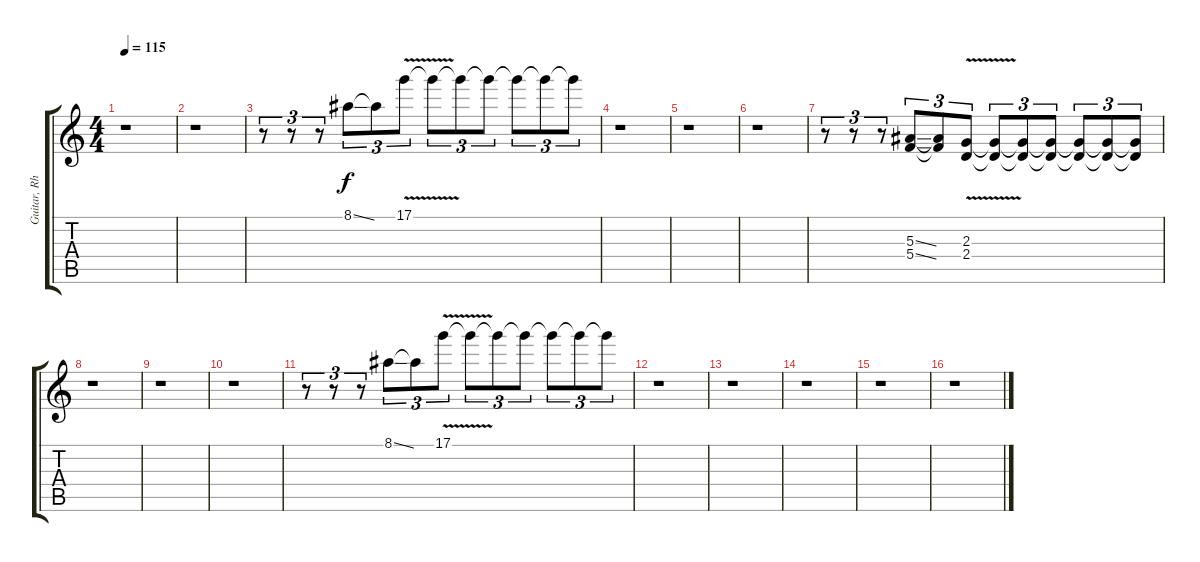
\track ("Guitar, Rhythm" "Guitar, Rh") {instrument overdrivenguitar}
\staff {score tabs}
\tuning (D4 A3 F3 C3 G2 D2) {hide}
\ts (4 4)
\tempo 115
\clef g2
\ks c
r.1{dy f} |
r.1 |
r.8{tu (3 2)} r.8{tu (3 2)} r.8{tu (3 2)} 8.1{ss}.8{tu (3 2)} 8.1{t}.8{tu (3 2)} 17.1{v}.8{tu (3 2)} 17.1{t}.8{tu (3 2)} 17.1{t}.8{tu (3 2)} 17.1{t}.8{tu (3 2)} 17.1{t}.8{tu (3 2)} 17.1{t}.8{tu (3 2)} 17.1{t}.8{tu (3 2)} |
r.1 |
r.1 |
r.1 |
r.8{tu (3 2)} r.8{tu (3 2)} r.8{tu (3 2)} (5.3{ss} 5.4{ss}).8{tu (3 2)} (5.3{t} 5.4{t}).8{tu (3 2)} (2.3{v} 2.4{v}).8{tu (3 2)} (2.3{t} 2.4{t}).8{tu (3 2)} (2.3{t} 2.4{t}).8{tu (3 2)} (2.3{t} 2.4{t}).8{tu (3 2)} (2.3{t} 2.4{t}).8{tu (3 2)} (2.3{t} 2.4{t}).8{tu (3 2)} (2.3{t} 2.4{t}).8{tu (3 2)} |
r.1 |
r.1 |
r.1 |
r.8{tu (3 2)} r.8{tu (3 2)} r.8{tu (3 2)} 8.1{ss}.8{tu (3 2)} 8.1{t}.8{tu (3 2)} 17.1{v}.8{tu (3 2)} 17.1{t}.8{tu (3 2)} 17.1{t}.8{tu (3 2)} 17.1{t}.8{tu (3 2)} 17.1{t}.8{tu (3 2)} 17.1{t}.8{tu (3 2)} 17.1{t}.8{tu (3 2)} |
r.1 |
r.1 |
r.1 |
r.1 |
r.1
